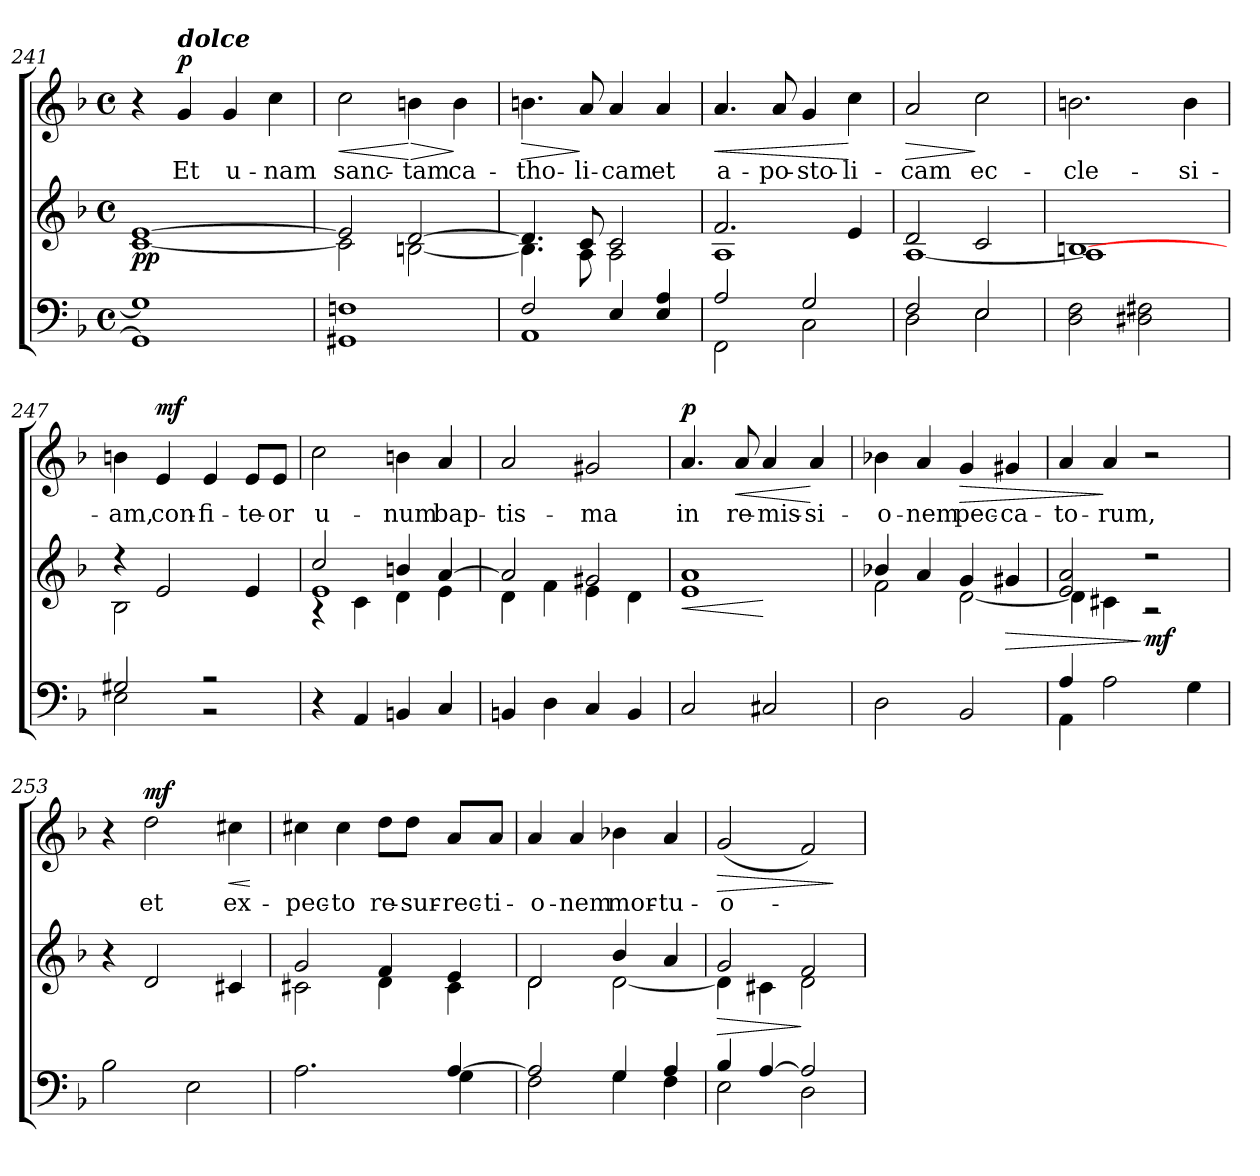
**kern	**kern	**dynam	**kern	**text	**dynam
*part2	*part2	*part2	*part1	*part1	*part1
*staff3	*staff2	*staff2/3	*staff1	*staff1	*staff1
*clefF4	*clefG2	*	*clefG2	*	*
*k[b-]	*k[b-]	*	*k[b-]	*	*
*F:	*F:	*	*F:	*	*
*M4/4	*M4/4	*	*M4/4	*	*
*met(c)	*met(c)	*	*met(c)	*	*
=241	=241	=241	=241	=241	=241
*^	*^	*	*	*	*
!	!	!	!	!LO:DY:b	!	!	!
1G]	1GG]	[>1e	[<1c	pp	4r	.	.
!	!	!	!	!	!LO:TX:a:Bi:t=dolce	!	!
!	!	!	!	!	!	!LO:LY:b	!LO:DY:a
.	.	.	.	.	4g/	Et	p
!	!	!	!	!	!	!LO:LY:b	!
.	.	.	.	.	4g/	u-	.
!	!	!	!	!	!	!LO:LY:b	!
.	.	.	.	.	4cc\	-nam	.
=242	=242	=242	=242	=242	=242	=242	=242
!	!	!	!	!	!	!LO:LY:b	!LO:HP:b
1Fn	1GG#X	2e/]	2c\]	.	2cc\	sanc-	<
!	!	!	!	!	!	!LO:LY:b	!LO:HP:n=1:b
.	.	[>2d/	[<2Bn\	.	4bn\	-tam	[ >
!	!	!	!	!	!	!LO:LY:b	!
.	.	.	.	.	4b\	ca-	]
=243	=243	=243	=243	=243	=243	=243	=243
!	!	!	!	!	!	!LO:LY:b	!LO:HP:b
2F/	1AA	4.d/]	4.B\]	.	4.bn\	-tho-	>
!	!	!	!	!	!	!LO:LY:b	!
.	.	8c/	8A\	.	8a/	-li-	]
!	!	!	!	!	!	!LO:LY:b	!
4E/	.	2c/	2A\	.	4a/	-cam	.
!	!	!	!	!	!	!LO:LY:b	!
4E/ 4A/	.	.	.	.	4a/	et	.
=244	=244	=244	=244	=244	=244	=244	=244
!	!	!	!	!	!	!LO:LY:b	!LO:HP:b
2A/	2FF\	2.f/	1A	.	4.a/	a-	<
!	!	!	!	!	!	!LO:LY:b	!
.	.	.	.	.	8a/	-po-	.
!	!	!	!	!	!	!LO:LY:b	!
2G/	2C\	.	.	.	4g/	-sto-	.
!	!	!	!	!	!	!LO:LY:b	!
.	.	4e/	.	.	4cc\	-li-	[
!!LO:LB:g=z
=245	=245	=245	=245	=245	=245	=245	=245
!	!	!	!	!	!	!LO:LY:b	!LO:HP:b
2F/	2D\	2d/	[<1A	.	2a/	-cam	>
!	!	!	!	!	!	!LO:LY:b	!
2E/	2E\	2c/	.	.	2cc\	ec-	]
=246	=246	=246	=246	=246	=246	=246	=246
!	!	!	!	!	!	!LO:LY:b	!
*v	*v	*	*	*	*	*	*
2D\ 2F\	[>1Bn	1A]	.	2.bn\	-cle-	.
2D#X\ 2F#X\	.	.	.	.	.	.
!	!	!	!	!	!LO:LY:b	!
.	.	.	.	4b\	-si-	.
=247	=247	=247	=247	=247	=247	=247
*^	*	*	*	*	*	*
!	!	!	!	!	!	!LO:LY:b	!
2G#X/	2E\	4r	2B-\	.	4bn\	-am,	.
!	!	!	!	!	!	!LO:LY:b	!LO:DY:a
.	.	2e/	.	.	4e/	con-	mf
!	!	!	!	!	!	!LO:LY:b	!
2r	2r	.	2ryy	.	4e/	-fi-	.
!	!	!	!	!	!	!LO:LY:b	!
.	.	4e/	.	.	8e/L	-te-	.
!	!	!	!	!	!	!LO:LY:b	!
.	.	.	.	.	8e/J	-or	.
*v	*v	*	*	*	*	*	*
=248	=248	=248	=248	=248	=248	=248
*	*	*^	*	*	*	*
!	!	!	!	!	!	!LO:LY:b	!
4r	2cc/	4rG	1e	.	2cc\	u-	.
4AA/	.	4c\	.	.	.	.	.
!	!	!	!	!	!	!LO:LY:b	!
4BBn/	4bn/	4d\	.	.	4bn\	-num	.
!	!	!	!	!	!	!LO:LY:b	!
4C/	[>4a/	4e\	.	.	4a/	bap-	.
*	*	*v	*v	*	*	*	*
=249	=249	=249	=249	=249	=249	=249
!	!	!	!	!	!LO:LY:b	!
4BBn/	2a/]	4d\	.	2a/	-tis-	.
4D\	.	4f\	.	.	.	.
!	!	!	!	!	!LO:LY:b	!
4C/	2g#X/	4e\	.	2g#X/	-ma	.
4BB/	.	4d\	.	.	.	.
=250	=250	=250	=250	=250	=250	=250
!	!	!	!LO:HP:b	!	!LO:LY:b	!LO:DY:a
2C/	1a	1e	<	4.a/	in	p
!	!	!	!	!	!LO:LY:b	!LO:HP:b
.	.	.	.	8a/	re-	<
!	!	!	!	!	!LO:LY:b	!
2C#X/	.	.	[	4a/	-mis-	.
!	!	!	!	!	!LO:LY:b	!
.	.	.	.	4a/	-si-	[
!!LO:PB:g=z
=251	=251	=251	=251	=251	=251	=251
!	!	!	!	!	!LO:LY:b	!
2D\	4b-X/	2f\	.	4b-X\	-o-	.
!	!	!	!	!	!LO:LY:b	!
.	4a/	.	.	4a/	-nem	.
!	!	!	!	!	!LO:LY:b	!LO:HP:b
2BB-/	4g/	[<2d\	.	4g/	pec-	>
!	!	!	!LO:HP:b	!	!LO:LY:b	!
.	4g#X/	.	>	4g#X/	-ca-	.
=252	=252	=252	=252	=252	=252	=252
*^	*	*	*	*	*	*
!	!	!	!	!	!	!LO:LY:b	!
4A/	4AA\	2e/ 2a/	4d\]	.	4a/	-to-	.
!	!	!	!	!	!	!LO:LY:b	!
2.ryy	2A\	.	4c#X\	.	4a/	-rum,	]
!	!	!	!	!LO:DY:n=1:b	!	!	!
.	.	2r	2r	] mf	2r	.	.
.	4G\	.	.	.	.	.	.
*v	*v	*	*	*	*	*	*
*	*v	*v	*	*	*	*
=253	=253	=253	=253	=253	=253
2B-\	4r	.	4r	.	.
!	!	!	!	!LO:LY:b	!LO:DY:a
.	2d/	.	2dd\	et	mf
2E\	.	.	.	.	.
!	!	!	!	!LO:LY:b	!LO:HP:b
.	4c#X/	.	4cc#X\	ex-	<
.	.	.	.	.	[
=254	=254	=254	=254	=254	=254
*^	*^	*	*	*	*
!	!	!	!	!	!	!LO:LY:b	!
2.A\	2.ryy	2g/	2c#X\	.	4cc#X\	-pec-	.
!	!	!	!	!	!	!LO:LY:b	!
.	.	.	.	.	4cc#\	-to	.
!	!	!	!	!	!	!LO:LY:b	!
.	.	4f/	4d\	.	8dd\L	re-	.
!	!	!	!	!	!	!LO:LY:b	!
.	.	.	.	.	8dd\J	-sur-	.
!	!	!	!	!	!	!LO:LY:b	!
[>4A/	4G\	4e/	4c#\	.	8a/L	-rec-	.
!	!	!	!	!	!	!LO:LY:b	!
.	.	.	.	.	8a/J	-ti-	.
=255	=255	=255	=255	=255	=255	=255	=255
!	!	!	!	!	!	!LO:LY:b	!
2A/]	2F\	2d/	2d\	.	4a/	-o-	.
!	!	!	!	!	!	!LO:LY:b	!
.	.	.	.	.	4a/	-nem	.
!	!	!	!	!	!	!LO:LY:b	!
4G/	4G\	4b-/	[<2d\	.	4b-X\	mor-	.
!	!	!	!	!	!	!LO:LY:b	!
4A/	4F\	4a/	.	.	4a/	-tu-	.
!!LO:LB:g=z
=256	=256	=256	=256	=256	=256	=256	=256
!	!	!	!	!LO:HP:b	!	!LO:LY:b	!LO:HP:b
4B-/	2E\	2g/	4d\]	>	(<2g/	-o-	>
[>4A/	.	.	4c#X\	.	.	.	.
2A/]	2D\	2f/	2d\	]	2f/)	.	.
*v	*v	*	*	*	*	*	*
*	*v	*v	*	*	*	*
.	.	.	.	.	]
=	=	=	=	=	=
*-	*-	*-	*-	*-	*-
